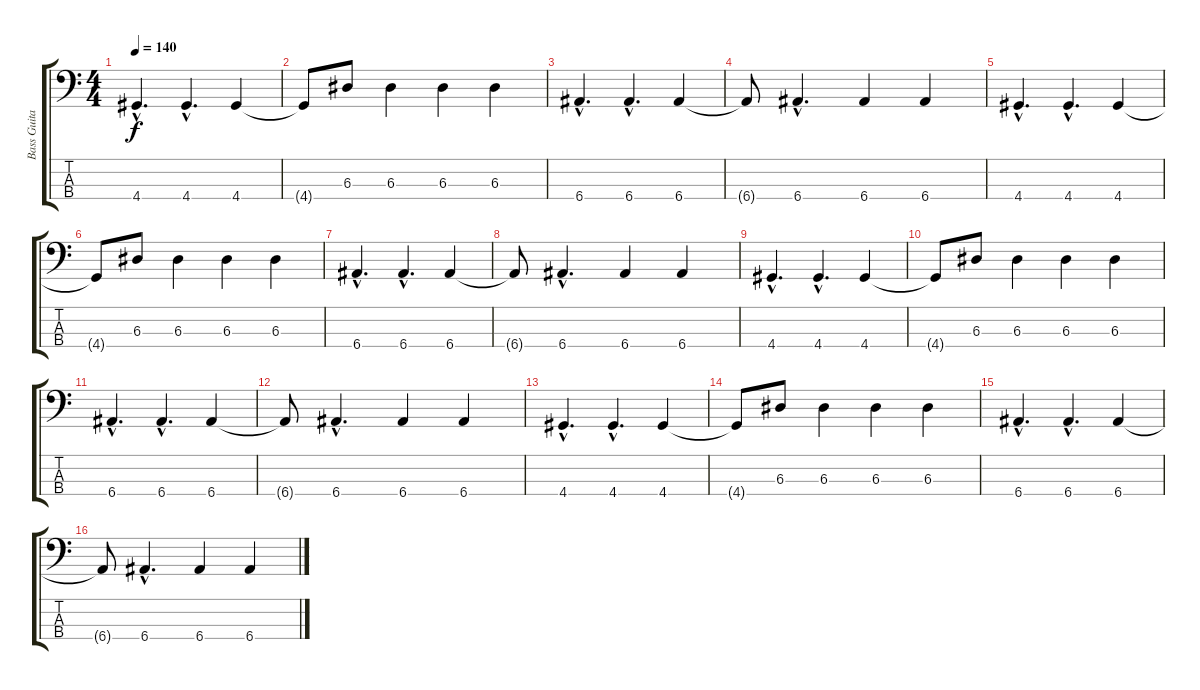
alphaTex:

\track ("Bass Guitar" "Bass Guita") {instrument electricbassfinger}
\staff {score tabs}
\tuning (G2 D2 A1 E1) {hide}
\ts (4 4)
\tempo 140
\clef f4
\ks c
4.4{hac}.4{d dy f} 4.4{hac}.4{d} 4.4.4 |
4.4{t}.8 6.3.8 6.3.4 6.3.4 6.3.4 |
6.4{hac}.4{d} 6.4{hac}.4{d} 6.4.4 |
6.4{t}.8 6.4{hac}.4{d} 6.4.4 6.4.4 |
4.4{hac}.4{d} 4.4{hac}.4{d} 4.4.4 |
4.4{t}.8 6.3.8 6.3.4 6.3.4 6.3.4 |
6.4{hac}.4{d} 6.4{hac}.4{d} 6.4.4 |
6.4{t}.8 6.4{hac}.4{d} 6.4.4 6.4.4 |
4.4{hac}.4{d} 4.4{hac}.4{d} 4.4.4 |
4.4{t}.8 6.3.8 6.3.4 6.3.4 6.3.4 |
6.4{hac}.4{d} 6.4{hac}.4{d} 6.4.4 |
6.4{t}.8 6.4{hac}.4{d} 6.4.4 6.4.4 |
4.4{hac}.4{d} 4.4{hac}.4{d} 4.4.4 |
4.4{t}.8 6.3.8 6.3.4 6.3.4 6.3.4 |
6.4{hac}.4{d} 6.4{hac}.4{d} 6.4.4 |
6.4{t}.8 6.4{hac}.4{d} 6.4.4 6.4.4
